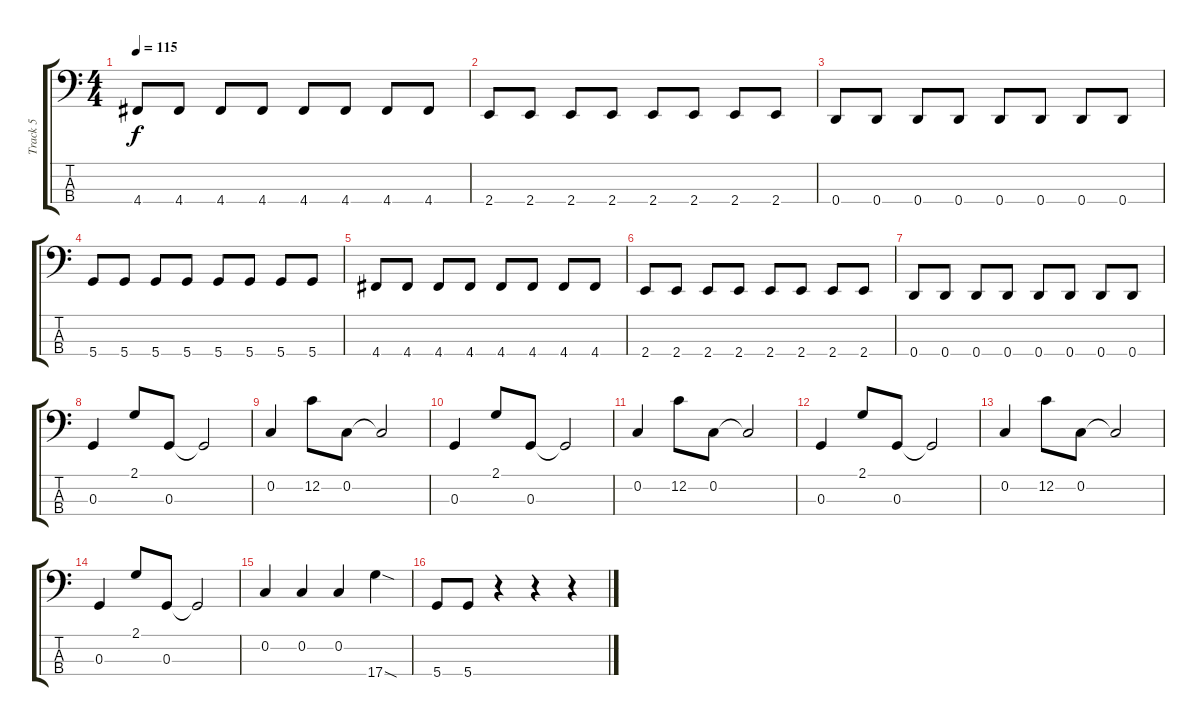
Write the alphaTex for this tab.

\track ("Track 5" "Track 5") {instrument electricbassfinger}
\staff {score tabs}
\tuning (F2 C2 G1 D1) {hide}
\ts (4 4)
\tempo 115
\clef f4
\ks c
4.4.8{dy f} 4.4.8 4.4.8 4.4.8 4.4.8 4.4.8 4.4.8 4.4.8 |
2.4.8 2.4.8 2.4.8 2.4.8 2.4.8 2.4.8 2.4.8 2.4.8 |
0.4.8 0.4.8 0.4.8 0.4.8 0.4.8 0.4.8 0.4.8 0.4.8 |
5.4.8 5.4.8 5.4.8 5.4.8 5.4.8 5.4.8 5.4.8 5.4.8 |
4.4.8 4.4.8 4.4.8 4.4.8 4.4.8 4.4.8 4.4.8 4.4.8 |
2.4.8 2.4.8 2.4.8 2.4.8 2.4.8 2.4.8 2.4.8 2.4.8 |
0.4.8 0.4.8 0.4.8 0.4.8 0.4.8 0.4.8 0.4.8 0.4.8 |
0.3.4 2.1.8 0.3.8 0.3{t}.2 |
0.2.4 12.2.8 0.2.8 0.2{t}.2 |
0.3.4 2.1.8 0.3.8 0.3{t}.2 |
0.2.4 12.2.8 0.2.8 0.2{t}.2 |
0.3.4 2.1.8 0.3.8 0.3{t}.2 |
0.2.4 12.2.8 0.2.8 0.2{t}.2 |
0.3.4 2.1.8 0.3.8 0.3{t}.2 |
0.2.4 0.2.4 0.2.4 17.4{sod}.4 |
5.4.8 5.4.8 r.4 r.4 r.4
